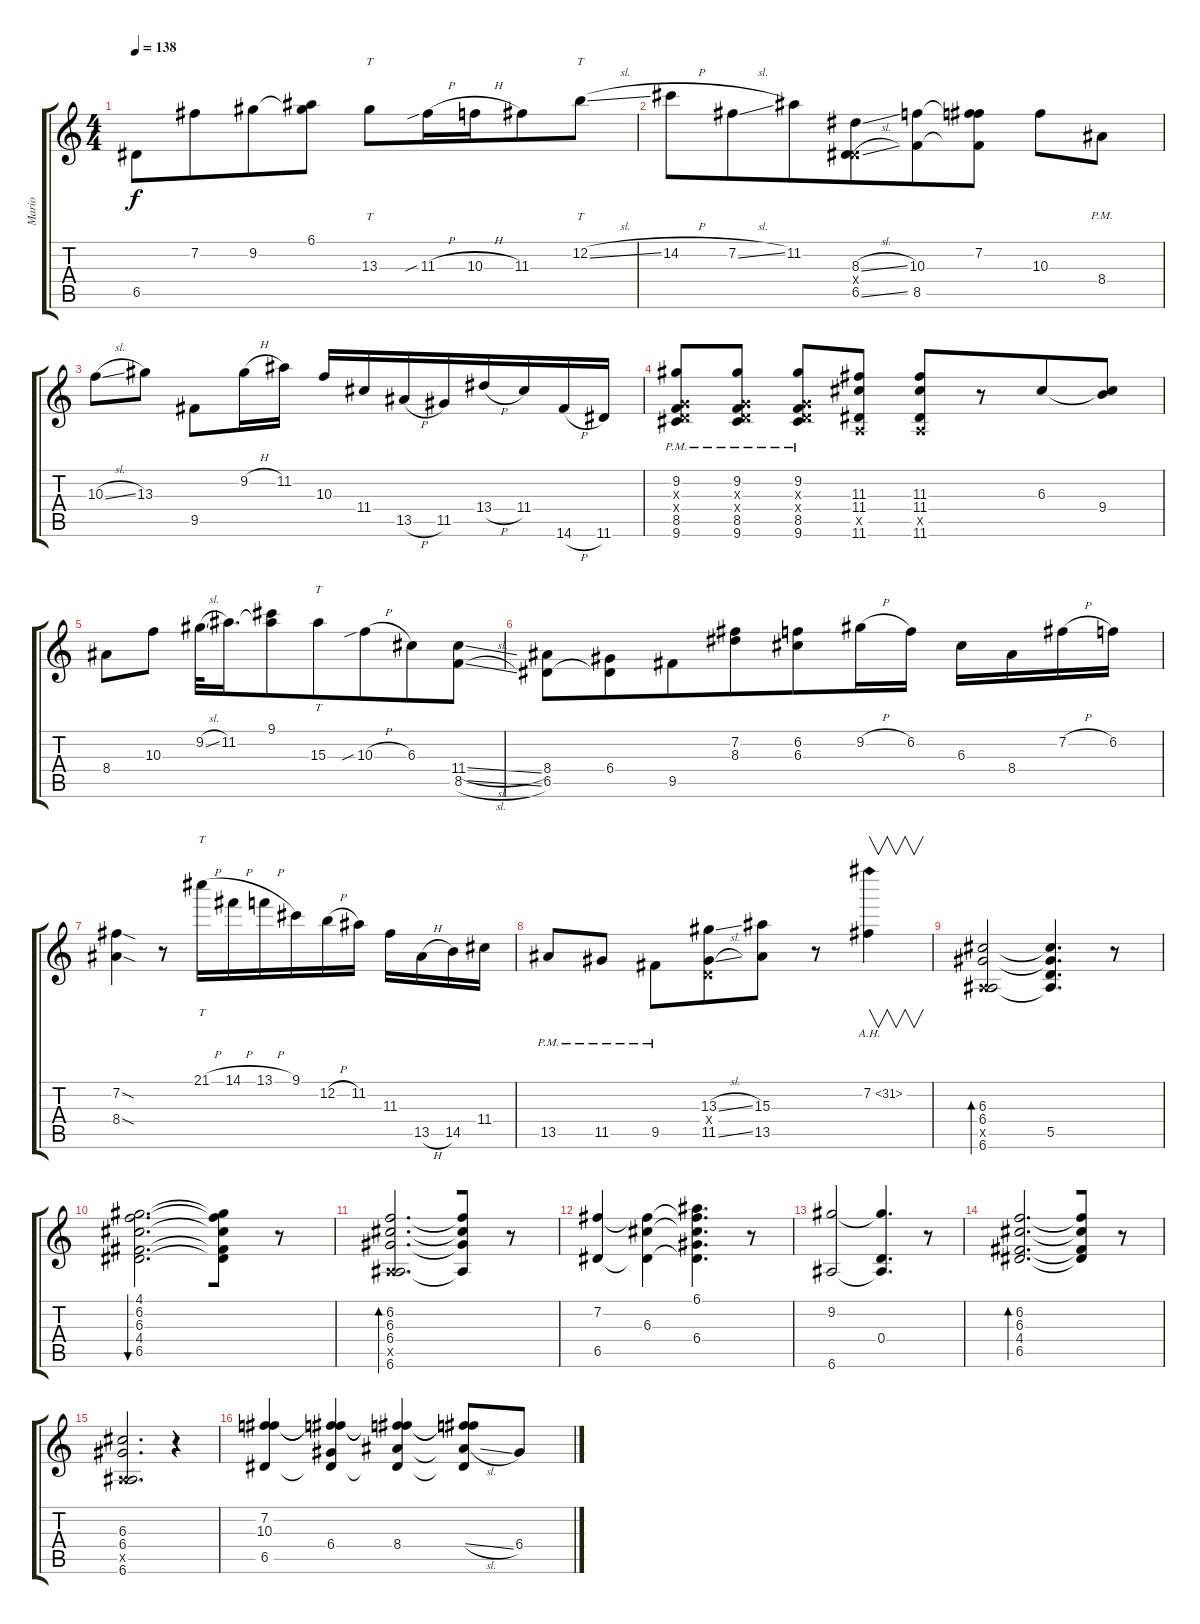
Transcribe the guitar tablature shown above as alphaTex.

\track ("Mario" "Mario") {instrument electricguitarjazz}
\staff {score tabs}
\tuning (E4 B3 G3 D3 A2 E2) {hide}
\ts (4 4)
\tempo 138
\clef g2
\ks c
6.5.8{dy f} 7.2.8{beam merge} 9.2.8 (6.1 9.2{t}).8 13.3.8{tt beam merge} 11.3{sib h}.16 10.3{h}.16{beam merge} 11.3.8{beam merge} 12.2{sl}.8{tt} |
14.2{h}.8{beam merge} 7.2{sl}.8{beam merge} 11.2.8 (8.3{sl} 0.4{x} 6.5{sl}).8{beam merge} (10.3 8.5).8 (7.2 10.3{t} 8.5{t}).8 10.3.8{beam merge} 8.4{pm}.8 |
10.3{sl}.8 13.3.8 9.5.8 9.2{h}.16 11.2.16 10.3.16{beam merge} 11.4.16{beam merge} 13.5{h}.16{beam merge} 11.5.16{beam merge} 13.4{h}.16{beam merge} 11.4.16 14.6{h}.16{beam merge} 11.6.16 |
(9.2{pm} 0.3{pm x} 0.4{pm x} 8.5{pm} 9.6{pm}).8 (9.2{pm} 0.3{pm x} 0.4{pm x} 8.5{pm} 9.6{pm}).8 (9.2{pm} 0.3{pm x} 0.4{pm x} 8.5{pm} 9.6{pm}).8{beam merge} (11.3 11.4 0.5{x} 11.6).8 (11.3 11.4 0.5{x} 11.6).8{beam merge} r.8 6.3.8{beam merge} (6.3{t} 9.4).8 |
8.4.8 10.3.8 9.2{sl}.32 11.2.16{d} (9.1 11.2{t}).8{beam merge} 15.3.8{tt beam merge} 10.3{sib h}.8{beam merge} 6.3.8 (11.4{sl} 8.5{sl}).8 |
(8.4 6.5).8 (6.4 6.5{t}).8{beam merge} 9.5.8{beam merge} (7.2 8.3).8{beam merge} (6.2 6.3).8{beam merge} 9.2{h}.16{beam merge} 6.2.16 6.3.16{beam merge} 8.4.16{beam merge} 7.2{h}.16{beam merge} 6.2.16 |
(7.2{sod} 8.4{sod}).4{beam merge} r.8 21.1{h}.16{tt} 14.1{h}.16{beam merge} 13.1{h}.16{beam merge} 9.1.16 12.2{h}.16{beam merge} 11.2.16 11.3.16{beam merge} 13.5{h}.16{beam merge} 14.5.16{beam merge} 11.4.16 |
13.5{pm}.8{beam merge} 11.5{pm}.8 9.5{pm}.8{beam merge} (13.3{sl} 0.4{x} 11.5{sl}).8{beam merge} (15.3 13.5).8 r.8{beam merge} 7.2{ah 24}.4{v} |
(6.3 6.4 0.5{x} 6.6).2{bd 240 instrument electricguitarjazz} (6.3{t} 6.4{t} 5.5 6.6{t}).4{d beam merge} r.8 |
(4.1 6.2 6.3 4.4 6.5).2{d bu 480 beam merge} (4.1{t} 6.2{t} 6.3{t} 4.4{t} 6.5{t}).8{beam merge} r.8 |
(6.2 6.3 6.4 0.5{x} 6.6).2{d bd 240 beam merge} (6.2{t} 6.3{t} 6.4{t} 6.6{t}).8 r.8 |
(7.2 6.5).4 (7.2{t} 6.3 6.5{t}).4{beam merge} (6.1 7.2{t} 6.3{t} 6.4 6.5{t}).4{d beam merge} r.8 |
(9.2 6.6).2{beam merge} (9.2{t} 0.4 6.6{t}).4{d beam merge} r.8 |
(6.2 6.3 4.4 6.5).2{d bd 120 beam merge} (6.2{t} 6.3{t} 4.4{t} 6.5{t}).8{beam merge} r.8 |
(6.3 6.4 0.5{x} 6.6).2{d beam merge} r.4 |
(7.2 10.3 6.5).4{beam merge} (7.2{t} 10.3{t} 6.4 6.5{t}).4 (7.2{t} 10.3{t} 8.4 6.5{t}).4{beam merge} (7.2{t} 10.3{t} 8.4{sl t} 6.5{t}).8 6.4.8
